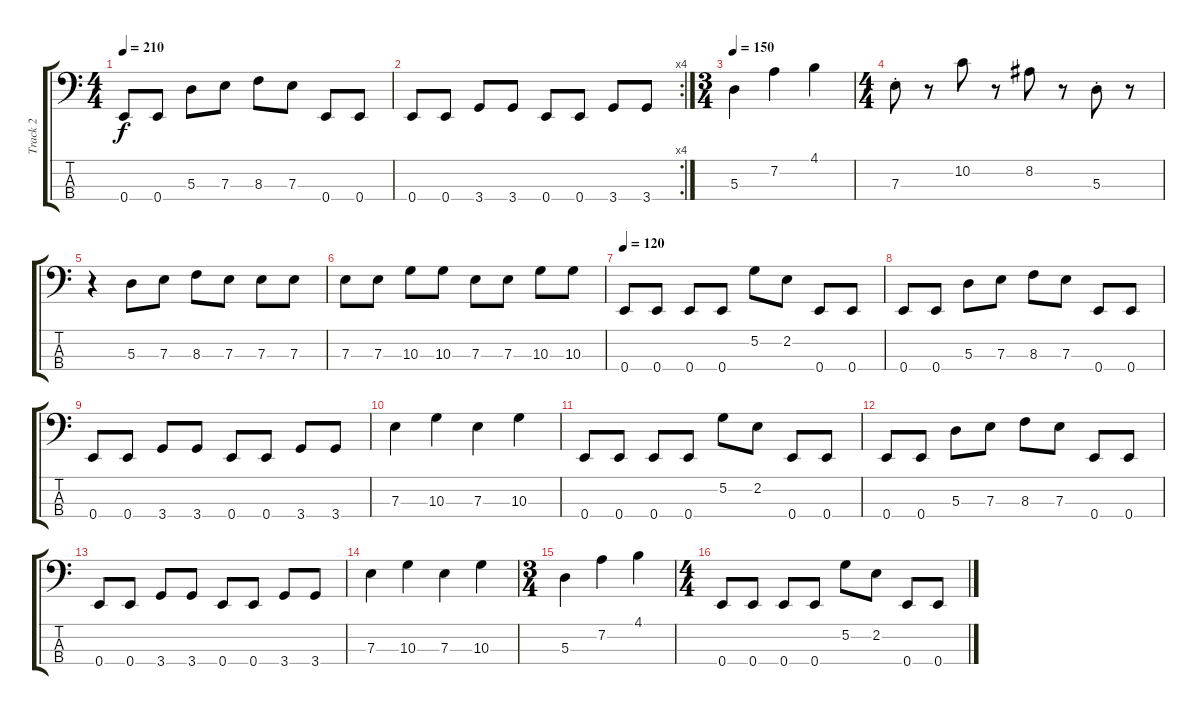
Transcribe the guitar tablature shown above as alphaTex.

\track ("Track 2" "Track 2") {instrument electricbassfinger}
\staff {score tabs}
\tuning (G2 D2 A1 E1) {hide}
\ts (4 4)
\tempo 210
\clef f4
\ks c
0.4.8{dy f} 0.4.8 5.3.8 7.3.8 8.3.8 7.3.8 0.4.8 0.4.8 |
\rc 4
0.4.8 0.4.8 3.4.8 3.4.8 0.4.8 0.4.8 3.4.8 3.4.8 |
\ts (3 4)
\tempo 150
5.3.4 7.2.4 4.1.4 |
\ts (4 4)
7.3{st}.8 r.8 10.2.8 r.8 8.2.8 r.8 5.3{st}.8 r.8 |
r.4 5.3.8 7.3.8 8.3.8 7.3.8 7.3.8 7.3.8 |
7.3.8 7.3.8 10.3.8 10.3.8 7.3.8 7.3.8 10.3.8 10.3.8 |
\tempo 120
0.4.8 0.4.8 0.4.8 0.4.8 5.2.8 2.2.8 0.4.8 0.4.8 |
0.4.8 0.4.8 5.3.8 7.3.8 8.3.8 7.3.8 0.4.8 0.4.8 |
0.4.8 0.4.8 3.4.8 3.4.8 0.4.8 0.4.8 3.4.8 3.4.8 |
7.3.4 10.3.4 7.3.4 10.3.4 |
0.4.8 0.4.8 0.4.8 0.4.8 5.2.8 2.2.8 0.4.8 0.4.8 |
0.4.8 0.4.8 5.3.8 7.3.8 8.3.8 7.3.8 0.4.8 0.4.8 |
0.4.8 0.4.8 3.4.8 3.4.8 0.4.8 0.4.8 3.4.8 3.4.8 |
7.3.4 10.3.4 7.3.4 10.3.4 |
\ts (3 4)
5.3.4 7.2.4 4.1.4 |
\ts (4 4)
0.4.8 0.4.8 0.4.8 0.4.8 5.2.8 2.2.8 0.4.8 0.4.8
